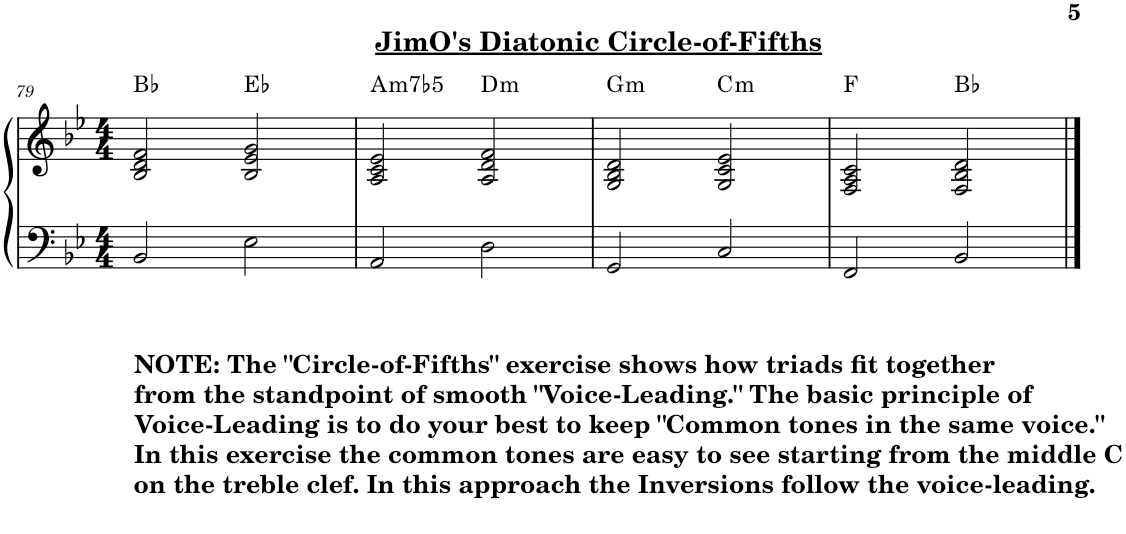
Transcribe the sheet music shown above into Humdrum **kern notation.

**kern	**kern	**harte
*part1	*part1	*part1
*staff2	*staff1	*
*I"Piano	*	*
*I'Pno.	*	*
!!LO:PB:g=z
*clefF4	*clefG2	*
*k[b-e-]	*k[b-e-]	*
*M4/4	*M4/4	*
=79	=79	=79
2BB-/	2B-/ 2d/ 2f/	Bb:maj
2E-\	2B-/ 2e-/ 2g/	Eb:maj
=80	=80	=80
!	!	!LO:H:kt=m7b5
2AA/	2A/ 2c/ 2e-/	A:hdim7
!	!LO:TX:a:B:t=JimO's Diatonic Circle-of-Fifths	!
!LO:TX:b:B:t=NOTE&colon; The "Circle-of-Fifths" exercise shows how triads fit together	!	!
!LO:TX:b:t=from the standpoint of smooth "Voice-Leading." The basic principle of	!	!
!LO:TX:b:t=Voice-Leading is to do your best to keep "Common tones in the same voice."	!	!
!LO:TX:b:t=In this exercise the common tones are easy to see starting from the middle C	!	!
!LO:TX:b:t=on the treble clef. In this approach the Inversions follow the voice-leading.	!	!
!	!	!LO:H:kt=m
2D\	2A/ 2d/ 2f/	D:min
=81	=81	=81
!	!	!LO:H:kt=m
2GG/	2G/ 2B-/ 2d/	G:min
!	!	!LO:H:kt=m
2C/	2G/ 2c/ 2e-/	C:min
=82	=82	=82
2FF/	2F/ 2A/ 2c/	F:maj
2BB-/	2F/ 2B-/ 2d/	Bb:maj
==	==	==
*-	*-	*-
